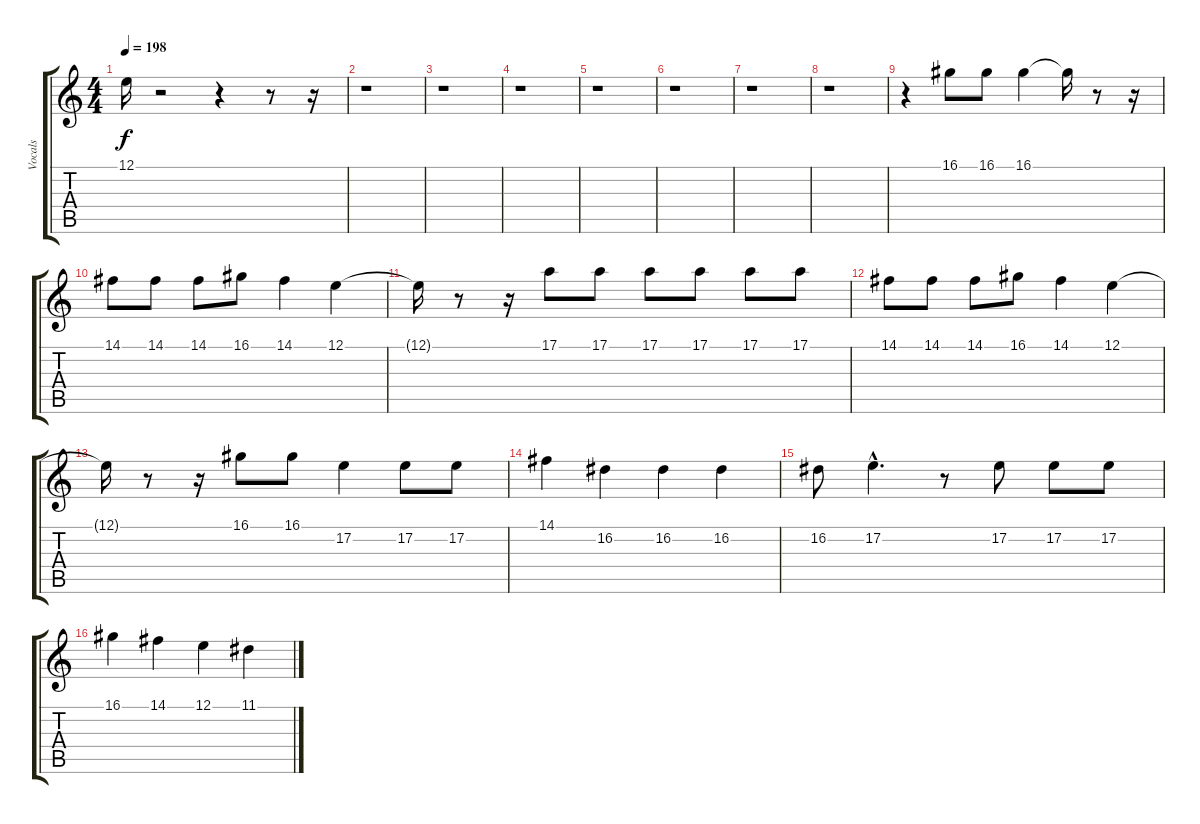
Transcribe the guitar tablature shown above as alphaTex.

\track ("Vocals" "Vocals") {instrument voiceoohs}
\staff {score tabs}
\tuning (E4 B3 G3 D3 A2 E2) {hide}
\ts (4 4)
\tempo 198
\clef g2
\ks c
12.1{t}.16{dy f} r.2 r.4 r.8 r.16 |
r.1 |
r.1 |
r.1 |
r.1 |
r.1 |
r.1 |
r.1 |
r.4 16.1.8 16.1.8 16.1.4 16.1{t}.16 r.8 r.16 |
14.1.8 14.1.8 14.1.8 16.1.8 14.1.4 12.1.4 |
12.1{t}.16 r.8 r.16 17.1.8 17.1.8 17.1.8 17.1.8 17.1.8 17.1.8 |
14.1.8 14.1.8 14.1.8 16.1.8 14.1.4 12.1.4 |
12.1{t}.16 r.8 r.16 16.1.8 16.1.8 17.2.4 17.2.8 17.2.8 |
14.1.4 16.2.4 16.2.4 16.2.4 |
16.2.8 17.2{hac}.4{d} r.8 17.2.8 17.2.8 17.2.8 |
16.1.4 14.1.4 12.1.4 11.1.4
